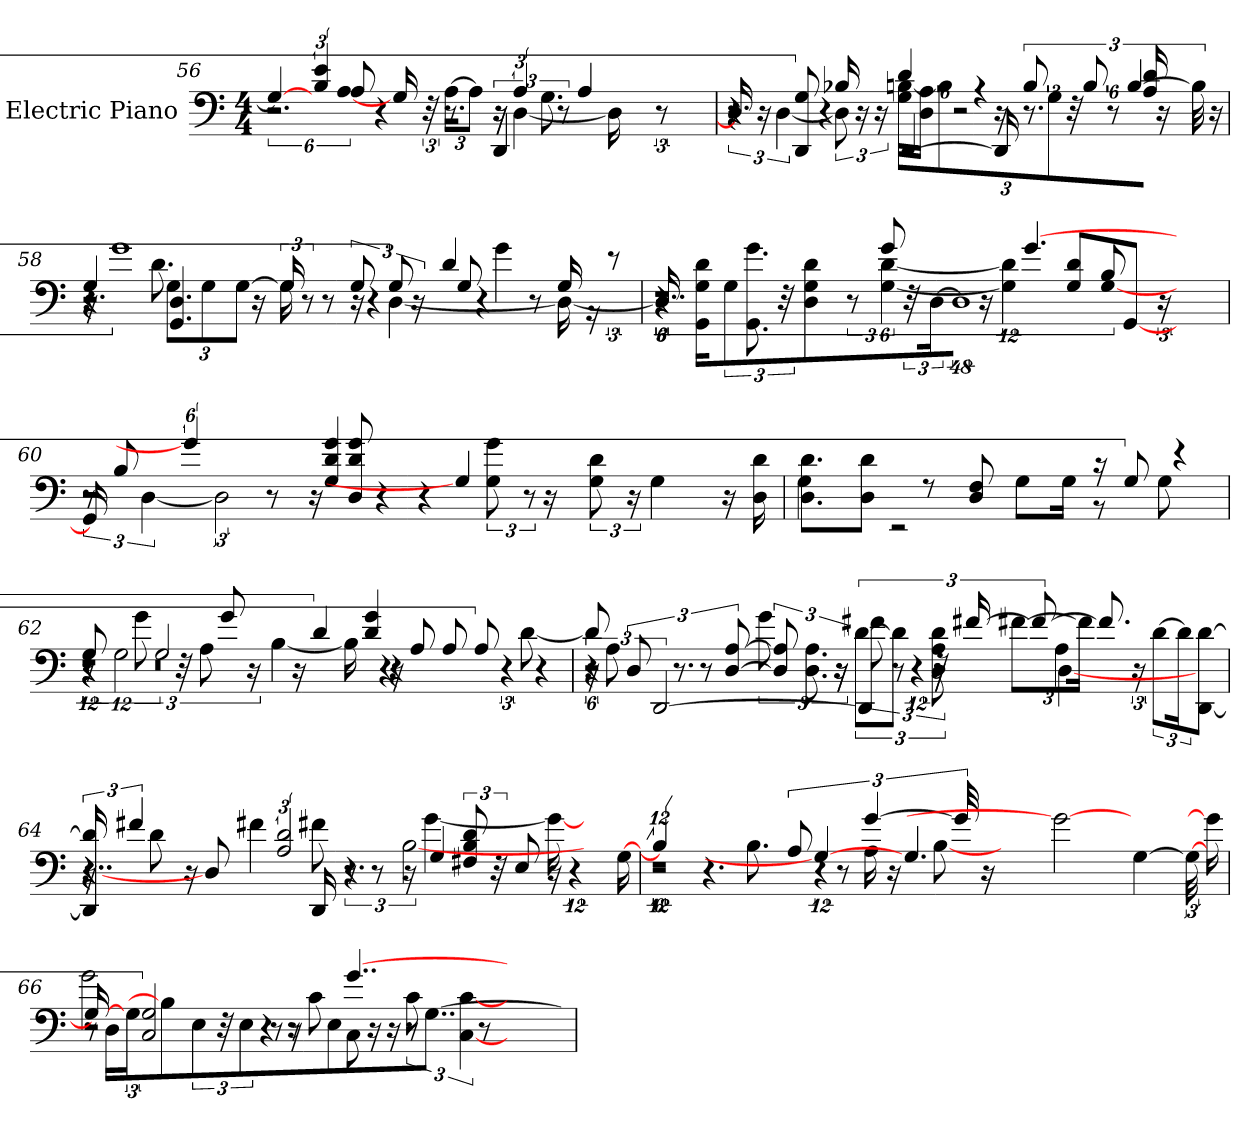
**kern
*part1
*staff1
*I"Electric Piano
*I'E.Pno
*clefF4
*M4/4
=56
*^
*	*^
*	*	*^
4G_	12%5r	2.r	2r
6B 6e	.	.	.
8A	12A	.	.
.	8.r	.	4r
16G]	.	.	.
48r	.	.	.
[24A\KL	.	.	.
12A\J]	.	.	.
.	[4D	.	.
16r	.	6DD	16r
6A	.	.	8.G
.	.	12r	.
.	16D_	.	.
4A	.	.	.
.	4ryy	4ryy	4ryy
12r	.	.	.
.	16ryy	16ryy	16ryy
=57	=57	=57	=57
16D]	12r	4r	4.r
16r	.	.	.
.	[6D	.	.
12G 12DD	.	.	.
48%5r	.	.	.
.	12D]	16B-X	.
4d	.	16r	.
.	24r	.	.
.	[12B\L	[4DD	16G\LL
.	.	.	16D\ 16AJJ
.	48%5B\J]	.	.
.	.	.	2r
16r	4r	.	.
12B	.	16DD]	.
.	.	8.r	.
48r	.	.	.
12B	.	.	.
[6B	12G	.	.
.	.	16d 16A	.
.	48%5r	.	.
.	.	16r	.
48B]	.	.	.
16r	16ryy	16ryy	16ryy
=58	=58	=58	=58
*	*	*	*^
4G	16r	4r	4r	2.r
.	12%7g	.	.	.
12G\L	.	4.GG 4.D	8.d	.
12G\	.	.	.	.
[12G\J	.	.	.	.
.	.	.	16r	.
24G]	.	.	16G	.
12r	.	.	.	.
.	.	.	8r	.
12G	.	16r	.	.
.	48r	.	.	.
.	4g	.	.	.
.	.	12G	[4D	.
24r	.	.	.	.
4d	.	.	.	8G
.	.	48%5r	.	.
.	.	16G	.	8r
.	12r	.	.	.
.	.	16r	16D_	.
=59	=59	=59	=59	=59
16D]	6r	4..r	6%5r	6%5r
16G\ 16GG 16dKL	.	.	.	.
12G\J	.	.	.	.
.	8.GG 8.g	.	.	.
48r	.	.	.	.
4G 4D 4d	.	.	.	.
.	12r	.	.	.
.	[6d [6G	8g	.	.
48r	.	.	.	.
[24D	.	.	.	.
48%25D]	.	.	.	.
.	.	16r	.	.
.	48%7d] 48%7G]	.	.	.
.	.	[4.g	.	.
.	8G/ 8dL	.	.	.
.	.	.	[6G	8B
.	[8GG/J	.	.	.
.	.	.	.	24r
.	16ryy	16ryy	16ryy	16ryy
*	*	*v	*v	*v
=60	=60	=60
16GG]	12r	2r
8B	.	.
.	[6D	.
24%5g]	.	.
.	3D]	.
8r	.	.
.	.	16r
4g 4d 4G	.	.
.	.	8g 8D 8d
.	4r	.
.	.	4r
4G]	.	.
.	12G 12g	.
.	12r	.
.	.	16r
.	48%25ryy	48%25ryy
12G 12d	.	.
24r	.	.
4G	.	.
16r	.	.
16d 16D	.	.
*	*v	*v
=61	=61
8.d\ 8.DL	4G
8D\ 8dJ	.
.	2r
8r	.
8D 8F	.
8G\L	.
16G\Jk	.
16r	8r
12G	.
.	8G
48%5r	.
=62	=62
*^	*^
*	*	*^	*
8G	12r	4r	12%7r	12%7r
.	12g	.	.	.
2G	.	.	.	.
.	48r	.	.	.
.	12A	.	.	.
.	.	8g	.	.
.	24r	.	.	.
.	[4B	.	.	.
.	.	16r	.	.
.	.	6d	.	.
.	16B]	.	.	.
.	.	.	12G	4d 4g
.	.	48%13r	.	.
16r	4r	.	.	.
.	.	.	3r	.
8A	.	.	.	.
12A	.	.	.	.
.	.	.	.	6r
.	[8d	8A	.	.
48%5r	.	.	.	.
*	*	*	*v	*v
=63	=63	=63	=63
8d]	16r	6r	12%5r
.	8A	.	.
12D	.	.	.
.	.	[3DD	.
.	8.r	.	.
12r	.	.	.
[12A [12D	.	.	.
12A] 12D]	12g	.	.
.	.	.	8.A 8.D
24r	24r	.	.
[12d\L	12f#X	6DD]	.
12d\J]	12r	.	.
.	.	.	48%7r
24r	12D 12d 12A	48r	.
.	.	[24f#X	.
[12f#X\L	.	.	.
.	.	12f#_	.
.	[4D	.	4A
24f#\Jk]	.	.	.
.	.	8.f#]	.
24r	.	.	.
[12d\L	.	.	.
24d\k]	.	.	.
[8DD\ [8dJ	8ryy	8ryy	8ryy
=64	=64	=64	=64
24DD] 24d]	16r	4..r	4..r
6f#X	.	.	.
.	8d	.	.
.	16r	.	.
8D]	.	.	.
.	4f#X	.	.
3A 3d	.	.	.
.	.	16DD	8f#X
.	6r	8.r	.
.	.	.	8r
16r	[3B	.	.
.	.	4G	[4g
12B 12d 12F#X	.	.	.
48r	.	.	.
8E	.	.	.
.	.	16r	16g_
48%7r	.	.	.
.	6ryy	6ryy	6ryy
[16G	.	.	.
*	*	*v	*v
=65	=65	=65
48%11B]	12%5r	12%7r
4.r	.	.
.	8.B	.
.	.	12A
4G_	48%7r	.
.	.	12r
.	16A	[6g
.	16r	.
4.G	.	.
.	[8B	.
.	.	48g]
.	.	16r
.	1ryy	1ryy
2g_	.	.
[4G	.	.
48G_	.	.
16g]	16ryy	16ryy
=66	=66	=66
*	*	*^
16G]	2g	8r	2r
16D\KL	.	.	.
24G]	.	3G 3C	.
8B]	.	.	.
12E\J	.	.	.
48r	.	.	.
12E	.	.	.
.	.	48%5r	.
8r	.	.	.
.	16r	.	8r
.	8c	[4..g	.
8E	.	.	.
.	.	.	8C
.	16r	.	.
16r	.	.	.
.	8c	.	12r
[4..G	.	.	.
.	.	.	[6c [6C
.	8r	.	.
.	48%11ryy	48%11ryy	48%11ryy
*v	*v	*v	*v
=
*-
